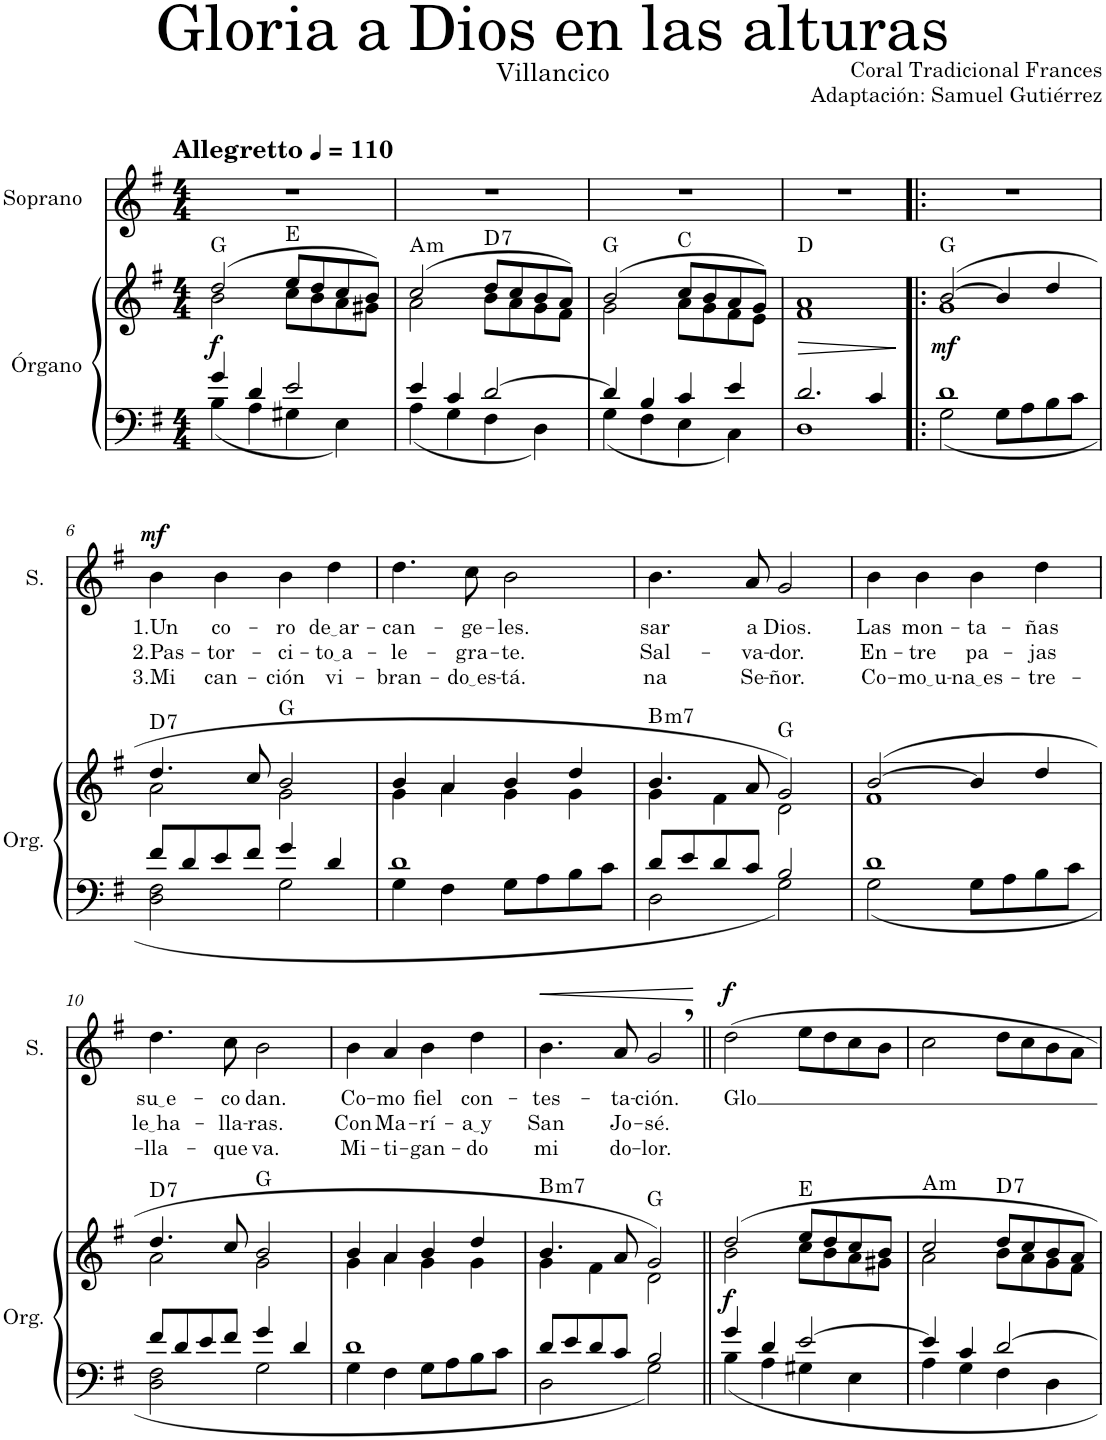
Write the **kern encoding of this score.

**kern	**kern	**dynam	**harte	**kern	**text	**text	**text	**dynam
*part2	*part2	*part2	*part2	*part1	*part1	*part1	*part1	*part1
*staff3	*staff2	*staff2/3	*	*staff1	*staff1	*staff1	*staff1	*staff1
*I"Órgano	*	*	*	*I"Soprano	*	*	*	*
*	*	*	*	*I'S.	*	*	*	*
*clefF4	*clefG2	*	*	*clefG2	*	*	*	*
*k[f#]	*k[f#]	*	*	*k[f#]	*	*	*	*
*M4/4	*M4/4	*	*	*M4/4	*	*	*	*
*MM110	*MM110	*	*	*MM110	*	*	*	*
=1	=1	=1	=1	=1	=1	=1	=1	=1
*^	*^	*	*	*	*	*	*	*
!	!	!	!	!	!	!LO:TX:a:B:t=Allegretto	!	!	!	!
!	!	!	!	!LO:DY:b	!	!	!	!	!	!
4g/	4B\	(2dd/	2b\	f	G:maj	1r	.	.	.	.
4d/	4A\	.	.	.	.	.	.	.	.	.
2e/	4G#X\	8ee/L	8cc\L	.	E:maj	.	.	.	.	.
.	.	8dd/	8b\	.	.	.	.	.	.	.
.	4E\	8cc/	8a\	.	.	.	.	.	.	.
.	.	8b/J)	8g#X\J	.	.	.	.	.	.	.
=2	=2	=2	=2	=2	=2	=2	=2	=2	=2	=2
!	!	!	!	!	!LO:H:kt=m	!	!	!	!	!
4e/	4A\	(2cc/	2a\	.	A:min	1r	.	.	.	.
4c/	4G\	.	.	.	.	.	.	.	.	.
!	!	!	!	!	!LO:H:kt=7	!	!	!	!	!
[2d/	4F#\	8dd/L	8b\L	.	D:7	.	.	.	.	.
.	.	8cc/	8a\	.	.	.	.	.	.	.
.	4D\	8b/	8g\	.	.	.	.	.	.	.
.	.	8a/J)	8f#\J	.	.	.	.	.	.	.
=3	=3	=3	=3	=3	=3	=3	=3	=3	=3	=3
4d/]	4G\	(2b/	2g\	.	G:maj	1r	.	.	.	.
4B/	4F#\	.	.	.	.	.	.	.	.	.
4c/	4E\	8cc/L	8a\L	.	C:maj	.	.	.	.	.
.	.	8b/	8g\	.	.	.	.	.	.	.
4e/	4C\	8a/	8f#\	.	.	.	.	.	.	.
.	.	8g/J)	8e\J	.	.	.	.	.	.	.
=4	=4	=4	=4	=4	=4	=4	=4	=4	=4	=4
!	!	!	!	!LO:HP:b	!	!	!	!	!	!
2.d/	1D	1a	1f#	>	D:maj	1r	.	.	.	.
4c/	.	.	.	.	.	.	.	.	.	.
*v	*v	*	*	*	*	*	*	*	*	*
*	*v	*v	*	*	*	*	*	*	*
.	.	]	.	.	.	.	.	.
=5!|:	=5!|:	=5!|:	=5!|:	=5!|:	=5!|:	=5!|:	=5!|:	=5!|:
*^	*^	*	*	*	*	*	*	*
!	!	!	!	!LO:DY:b	!	!	!	!	!	!
1d	2G\	([2b/	1g	mf	G:maj	1r	.	.	.	.
.	8G\L	4b/]	.	.	.	.	.	.	.	.
.	8A\	.	.	.	.	.	.	.	.	.
.	8B\	4dd/	.	.	.	.	.	.	.	.
.	8c\J	.	.	.	.	.	.	.	.	.
!!LO:LB:g=z
=6	=6	=6	=6	=6	=6	=6	=6	=6	=6	=6
!	!	!	!	!	!LO:H:kt=7	!	!LO:LY:b	!LO:LY:b	!LO:LY:b	!LO:DY:a
8f#/L	2D\ 2F#\	4.dd/	2a\	.	D:7	4b\	1.Un	2.Pas-	3.Mi	mf
8d/	.	.	.	.	.	.	.	.	.	.
!	!	!	!	!	!	!	!LO:LY:b	!LO:LY:b	!LO:LY:b	!
8e/	.	.	.	.	.	4b\	co-	-tor-	can-	.
8f#/J	.	8cc/	.	.	.	.	.	.	.	.
!	!	!	!	!	!	!	!LO:LY:b	!LO:LY:b	!LO:LY:b	!
4g/	2G\	2b/	2g\	.	G:maj	4b\	-ro	-ci-	-ción	.
!	!	!	!	!	!	!	!LO:LY:b	!LO:LY:b	!LO:LY:b	!
4d/	.	.	.	.	.	4dd\	de ar	to a	vi-	.
=7	=7	=7	=7	=7	=7	=7	=7	=7	=7	=7
!	!	!	!	!	!	!	!LO:LY:b	!LO:LY:b	!LO:LY:b	!
1d	4G\	4b/	4g\	.	.	4.dd\	-can-	-le-	-bran-	.
.	4F#\	4a/	4a\	.	.	.	.	.	.	.
!	!	!	!	!	!	!	!LO:LY:b	!LO:LY:b	!LO:LY:b	!
.	.	.	.	.	.	8cc\	-ge-	-gra-	do es	.
!	!	!	!	!	!	!	!LO:LY:b	!LO:LY:b	!LO:LY:b	!
.	8G\L	4b/	4g\	.	.	2b\	-les.	-te.	-tá.	.
.	8A\	.	.	.	.	.	.	.	.	.
.	8B\	4dd/	4g\	.	.	.	.	.	.	.
.	8c\J	.	.	.	.	.	.	.	.	.
=8	=8	=8	=8	=8	=8	=8	=8	=8	=8	=8
!	!	!	!	!	!LO:H:kt=m7	!	!LO:LY:b	!LO:LY:b	!LO:LY:b	!
8d/L	2D\	4.b/	4g\	.	B:min7	4.b\	-sar	Sal-	-na	.
8e/	.	.	.	.	.	.	.	.	.	.
8d/	.	.	4f#\	.	.	.	.	.	.	.
!	!	!	!	!	!	!	!LO:LY:b	!LO:LY:b	!LO:LY:b	!
8c/J	.	8a/	.	.	.	8a/	a	-va-	Se-	.
!	!	!	!	!	!	!	!LO:LY:b	!LO:LY:b	!LO:LY:b	!
2B/	2G\	2g/)	2d\	.	G:maj	2g/	Dios.	-dor.	-ñor.	.
=9	=9	=9	=9	=9	=9	=9	=9	=9	=9	=9
!	!	!	!	!	!	!	!LO:LY:b	!LO:LY:b	!LO:LY:b	!
1d	2G\	([2b/	1f#	.	.	4b\	Las	En-	Co-	.
!	!	!	!	!	!	!	!LO:LY:b	!LO:LY:b	!LO:LY:b	!
.	.	.	.	.	.	4b\	mon-	-tre	mo u	.
!	!	!	!	!	!	!	!LO:LY:b	!LO:LY:b	!LO:LY:b	!
.	8G\L	4b/]	.	.	.	4b\	-ta-	pa-	na es	.
.	8A\	.	.	.	.	.	.	.	.	.
!	!	!	!	!	!	!	!LO:LY:b	!LO:LY:b	!LO:LY:b	!
.	8B\	4dd/	.	.	.	4dd\	-ñas	-jas	-tre-	.
.	8c\J	.	.	.	.	.	.	.	.	.
!!LO:LB:g=z
=10	=10	=10	=10	=10	=10	=10	=10	=10	=10	=10
!	!	!	!	!	!LO:H:kt=7	!	!LO:LY:b	!LO:LY:b	!LO:LY:b	!
8f#/L	2D\ 2F#\	4.dd/	2a\	.	D:7	4.dd\	su e	le ha	-lla-	.
8d/	.	.	.	.	.	.	.	.	.	.
8e/	.	.	.	.	.	.	.	.	.	.
!	!	!	!	!	!	!	!LO:LY:b	!LO:LY:b	!LO:LY:b	!
8f#/J	.	8cc/	.	.	.	8cc\	-co	-lla-	-que	.
!	!	!	!	!	!	!	!LO:LY:b	!LO:LY:b	!LO:LY:b	!
4g/	2G\	2b/	2g\	.	G:maj	2b\	dan.	-ras.	va.	.
4d/	.	.	.	.	.	.	.	.	.	.
=11	=11	=11	=11	=11	=11	=11	=11	=11	=11	=11
!	!	!	!	!	!	!	!LO:LY:b	!LO:LY:b	!LO:LY:b	!
1d	4G\	4b/	4g\	.	.	4b\	Co-	Con	Mi-	.
!	!	!	!	!	!	!	!LO:LY:b	!LO:LY:b	!LO:LY:b	!
.	4F#\	4a/	4a\	.	.	4a/	-mo	Ma-	-ti-	.
!	!	!	!	!	!	!	!LO:LY:b	!LO:LY:b	!LO:LY:b	!
.	8G\L	4b/	4g\	.	.	4b\	fiel	-rí-	-gan-	.
.	8A\	.	.	.	.	.	.	.	.	.
!	!	!	!	!	!	!	!LO:LY:b	!LO:LY:b	!LO:LY:b	!
.	8B\	4dd/	4g\	.	.	4dd\	con-	a y	-do	.
.	8c\J	.	.	.	.	.	.	.	.	.
=12	=12	=12	=12	=12	=12	=12	=12	=12	=12	=12
!	!	!	!	!	!LO:H:kt=m7	!	!LO:LY:b	!LO:LY:b	!LO:LY:b	!LO:HP:b
8d/L	2D\	4.b/	4g\	.	B:min7	4.b\	-tes-	San	mi	<
8e/	.	.	.	.	.	.	.	.	.	.
8d/	.	.	4f#\	.	.	.	.	.	.	.
!	!	!	!	!	!	!	!LO:LY:b	!LO:LY:b	!LO:LY:b	!
8c/J	.	8a/	.	.	.	8a/	-ta-	Jo-	do-	.
!	!	!	!	!	!	!	!LO:LY:b	!LO:LY:b	!LO:LY:b	!
2B/	2G\	2g/)	2d\	.	G:maj	2g,/	-ción.	-sé.	-lor.	.
*v	*v	*	*	*	*	*	*	*	*	*
*	*v	*v	*	*	*	*	*	*	*
.	.	.	.	.	.	.	.	[
=13||	=13||	=13||	=13||	=13||	=13||	=13||	=13||	=13||
*^	*^	*	*	*	*	*	*	*
!	!	!	!	!LO:DY:b	!	!	!LO:LY:b	!	!	!LO:DY:a
4g/	4B\	2dd/	2b\	f	.	2dd\	Glo	.	.	f
4d/	4A\	.	.	.	.	.	.	.	.	.
[2e/	4G#X\	8ee/L	8cc\L	.	E:maj	8ee\L	.	.	.	.
.	.	8dd/	8b\	.	.	8dd\	.	.	.	.
.	4E\	8cc/	8a\	.	.	8cc\	.	.	.	.
.	.	8b/J	8g#X\J	.	.	8b\J	.	.	.	.
=14	=14	=14	=14	=14	=14	=14	=14	=14	=14	=14
!	!	!	!	!	!LO:H:kt=m	!	!	!	!	!
4e/]	4A\	2cc/	2a\	.	A:min	2cc\	.	.	.	.
4c/	4G\	.	.	.	.	.	.	.	.	.
!	!	!	!	!	!LO:H:kt=7	!	!	!	!	!
[2d/	4F#\	8dd/L	8b\L	.	D:7	8dd\L	.	.	.	.
.	.	8cc/	8a\	.	.	8cc\	.	.	.	.
.	4D\	8b/	8g\	.	.	8b\	.	.	.	.
.	.	8a/J	8f#\J	.	.	8a\J	.	.	.	.
*v	*v	*	*	*	*	*	*	*	*	*
*	*v	*v	*	*	*	*	*	*	*
=	=	=	=	=	=	=	=	=
*-	*-	*-	*-	*-	*-	*-	*-	*-
